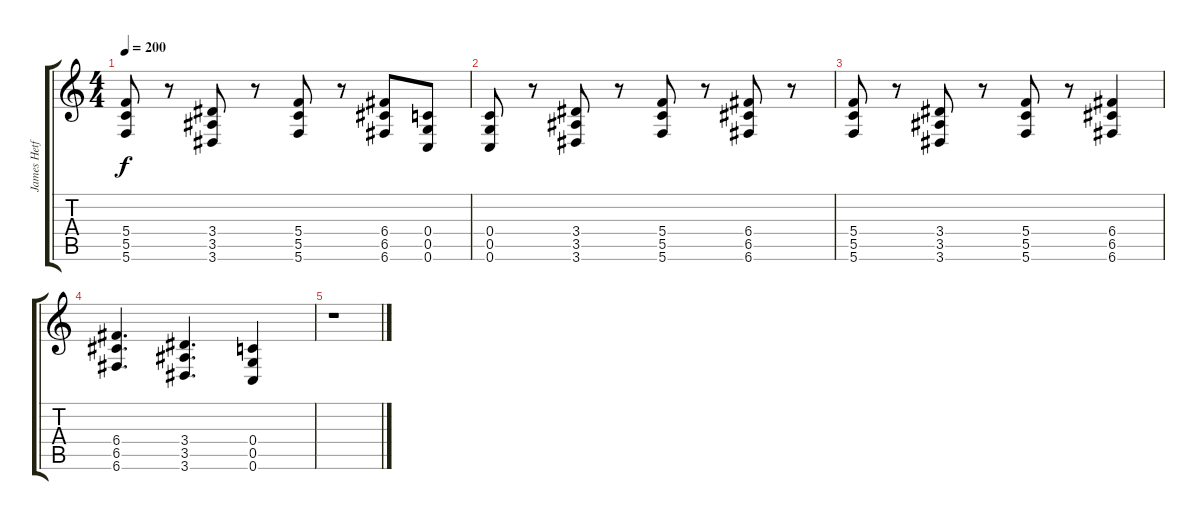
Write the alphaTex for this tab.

\track ("James Hetfield" "James Hetf") {instrument distortionguitar}
\staff {score tabs}
\tuning (D4 A3 F3 C3 G2 C2) {hide}
\ts (4 4)
\tempo 200
\clef g2
\ks c
(5.4 5.5 5.6).8{dy f} r.8 (3.4 3.5 3.6).8 r.8 (5.4 5.5 5.6).8 r.8 (6.4 6.5 6.6).8 (0.4 0.5 0.6).8 |
(0.4 0.5 0.6).8 r.8 (3.4 3.5 3.6).8 r.8 (5.4 5.5 5.6).8 r.8 (6.4 6.5 6.6).8 r.8 |
(5.4 5.5 5.6).8 r.8 (3.4 3.5 3.6).8 r.8 (5.4 5.5 5.6).8 r.8 (6.4 6.5 6.6).4 |
(6.4 6.5 6.6).4{d} (3.4 3.5 3.6).4{d} (0.4 0.5 0.6).4 |
r.1
